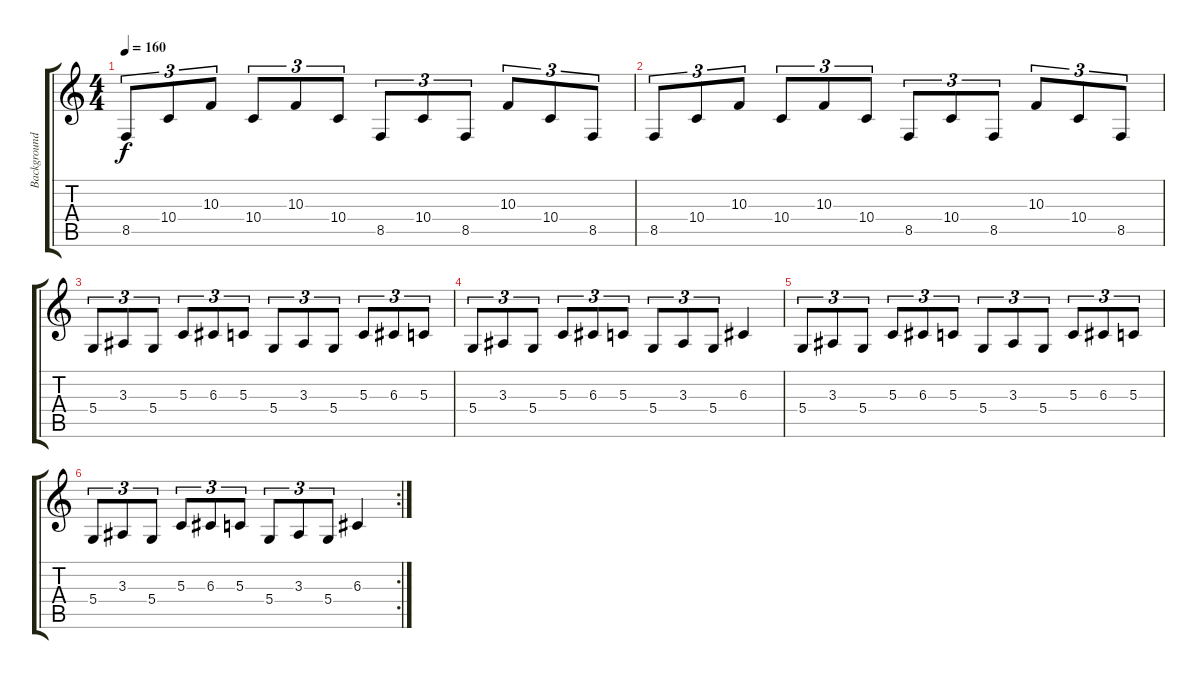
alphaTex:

\track ("Background Melody" "Background") {instrument lead2sawtooth}
\staff {score tabs}
\tuning (E4 B3 G3 D3 A2 E2) {hide}
\ts (4 4)
\tempo 160
\clef g2
\ks c
8.5.8{tu (3 2) dy f} 10.4.8{tu (3 2)} 10.3.8{tu (3 2)} 10.4.8{tu (3 2)} 10.3.8{tu (3 2)} 10.4.8{tu (3 2)} 8.5.8{tu (3 2)} 10.4.8{tu (3 2)} 8.5.8{tu (3 2)} 10.3.8{tu (3 2)} 10.4.8{tu (3 2)} 8.5.8{tu (3 2)} |
8.5.8{tu (3 2)} 10.4.8{tu (3 2)} 10.3.8{tu (3 2)} 10.4.8{tu (3 2)} 10.3.8{tu (3 2)} 10.4.8{tu (3 2)} 8.5.8{tu (3 2)} 10.4.8{tu (3 2)} 8.5.8{tu (3 2)} 10.3.8{tu (3 2)} 10.4.8{tu (3 2)} 8.5.8{tu (3 2)} |
5.4.8{tu (3 2)} 3.3.8{tu (3 2)} 5.4.8{tu (3 2)} 5.3.8{tu (3 2)} 6.3.8{tu (3 2)} 5.3.8{tu (3 2)} 5.4.8{tu (3 2)} 3.3.8{tu (3 2)} 5.4.8{tu (3 2)} 5.3.8{tu (3 2)} 6.3.8{tu (3 2)} 5.3.8{tu (3 2)} |
5.4.8{tu (3 2)} 3.3.8{tu (3 2)} 5.4.8{tu (3 2)} 5.3.8{tu (3 2)} 6.3.8{tu (3 2)} 5.3.8{tu (3 2)} 5.4.8{tu (3 2)} 3.3.8{tu (3 2)} 5.4.8{tu (3 2)} 6.3.4 |
5.4.8{tu (3 2)} 3.3.8{tu (3 2)} 5.4.8{tu (3 2)} 5.3.8{tu (3 2)} 6.3.8{tu (3 2)} 5.3.8{tu (3 2)} 5.4.8{tu (3 2)} 3.3.8{tu (3 2)} 5.4.8{tu (3 2)} 5.3.8{tu (3 2)} 6.3.8{tu (3 2)} 5.3.8{tu (3 2)} |
\rc 2
5.4.8{tu (3 2)} 3.3.8{tu (3 2)} 5.4.8{tu (3 2)} 5.3.8{tu (3 2)} 6.3.8{tu (3 2)} 5.3.8{tu (3 2)} 5.4.8{tu (3 2)} 3.3.8{tu (3 2)} 5.4.8{tu (3 2)} 6.3.4
